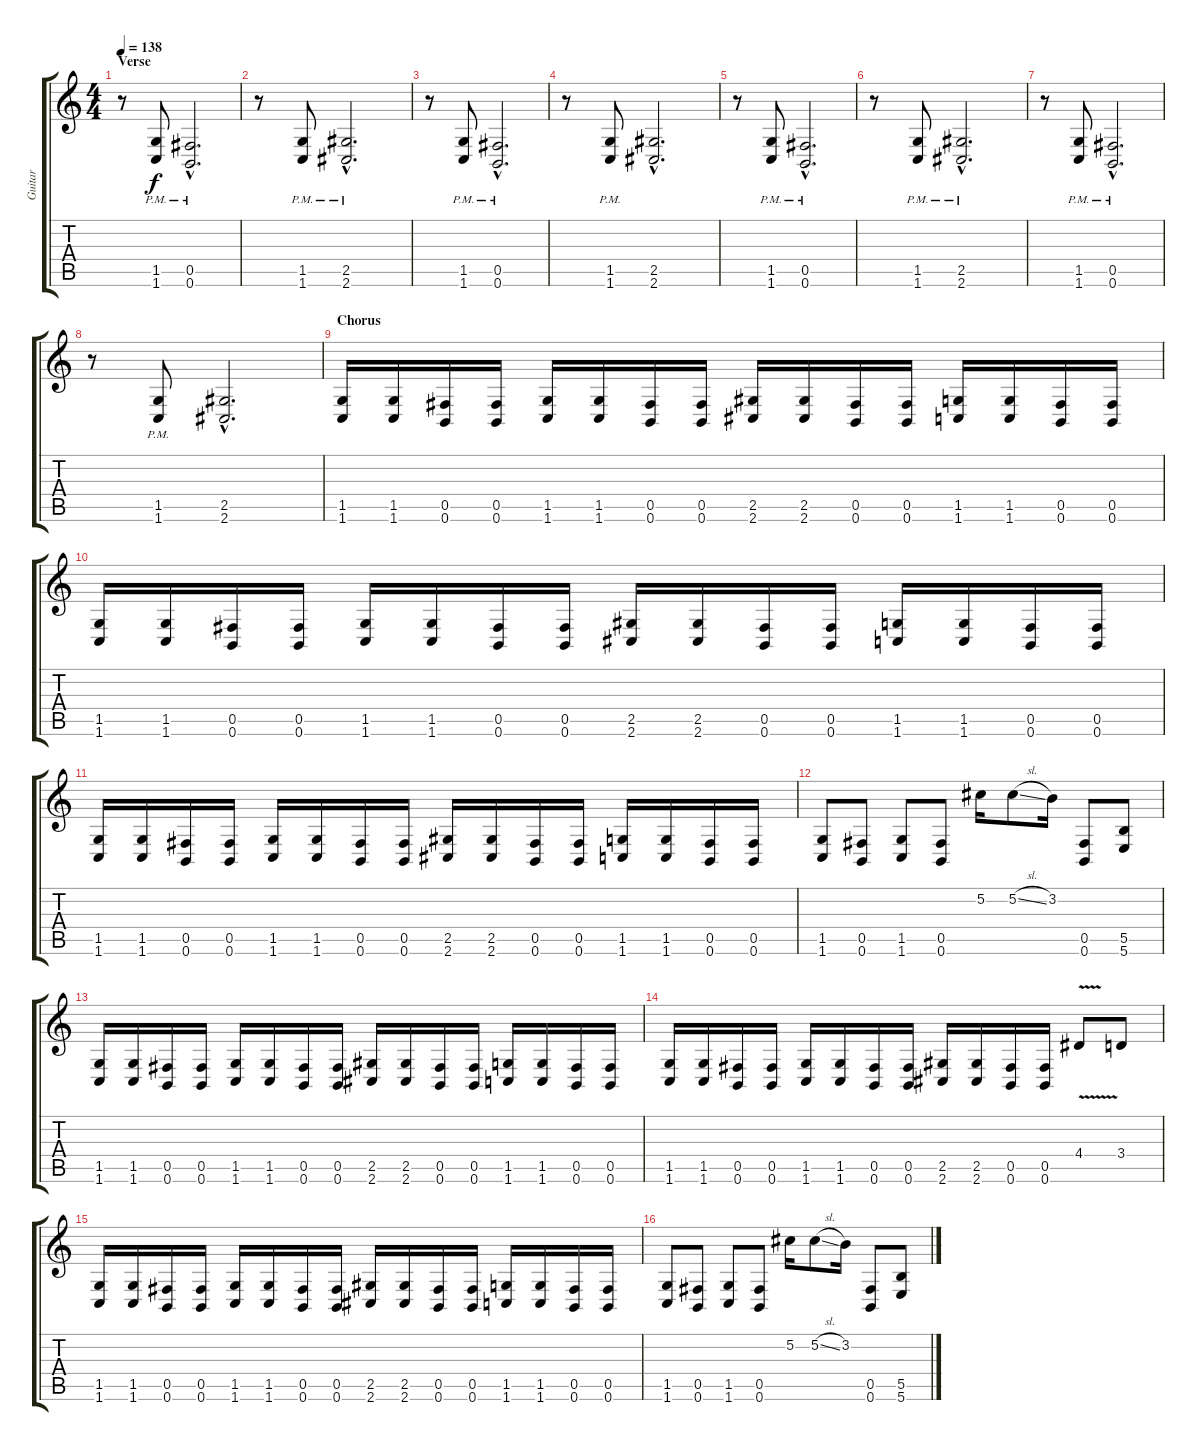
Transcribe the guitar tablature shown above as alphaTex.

\track ("Guitar" "Guitar") {instrument overdrivenguitar}
\staff {score tabs}
\tuning (Db4 Ab3 E3 B2 Gb2 B1) {hide}
\ts (4 4)
\section ("" "Verse")
\tempo 138
\clef g2
\ks c
r.8{dy f} (1.5{pm} 1.6{pm}).8 (0.5{hac pm} 0.6{hac pm}).2{d} |
r.8 (1.5{pm} 1.6{pm}).8 (2.5{hac pm} 2.6{hac pm}).2{d} |
r.8 (1.5{pm} 1.6{pm}).8 (0.5{hac pm} 0.6{hac pm}).2{d} |
r.8 (1.5{pm} 1.6{pm}).8 (2.5{hac} 2.6{hac}).2{d} |
r.8 (1.5{pm} 1.6{pm}).8 (0.5{hac pm} 0.6{hac pm}).2{d} |
r.8 (1.5{pm} 1.6{pm}).8 (2.5{hac pm} 2.6{hac pm}).2{d} |
r.8 (1.5{pm} 1.6{pm}).8 (0.5{hac pm} 0.6{hac pm}).2{d} |
r.8 (1.5{pm} 1.6{pm}).8 (2.5{hac} 2.6{hac}).2{d} |
\section ("" "Chorus")
(1.5 1.6).16 (1.5 1.6).16 (0.5 0.6).16 (0.5 0.6).16 (1.5 1.6).16 (1.5 1.6).16 (0.5 0.6).16 (0.5 0.6).16 (2.5 2.6).16 (2.5 2.6).16 (0.5 0.6).16 (0.5 0.6).16 (1.5 1.6).16 (1.5 1.6).16 (0.5 0.6).16 (0.5 0.6).16 |
(1.5 1.6).16 (1.5 1.6).16 (0.5 0.6).16 (0.5 0.6).16 (1.5 1.6).16 (1.5 1.6).16 (0.5 0.6).16 (0.5 0.6).16 (2.5 2.6).16 (2.5 2.6).16 (0.5 0.6).16 (0.5 0.6).16 (1.5 1.6).16 (1.5 1.6).16 (0.5 0.6).16 (0.5 0.6).16 |
(1.5 1.6).16 (1.5 1.6).16 (0.5 0.6).16 (0.5 0.6).16 (1.5 1.6).16 (1.5 1.6).16 (0.5 0.6).16 (0.5 0.6).16 (2.5 2.6).16 (2.5 2.6).16 (0.5 0.6).16 (0.5 0.6).16 (1.5 1.6).16 (1.5 1.6).16 (0.5 0.6).16 (0.5 0.6).16 |
(1.5 1.6).8 (0.5 0.6).8 (1.5 1.6).8 (0.5 0.6).8 5.2.16 5.2{sl}.8 3.2.16 (0.5 0.6).8 (5.5 5.6).8 |
(1.5 1.6).16 (1.5 1.6).16 (0.5 0.6).16 (0.5 0.6).16 (1.5 1.6).16 (1.5 1.6).16 (0.5 0.6).16 (0.5 0.6).16 (2.5 2.6).16 (2.5 2.6).16 (0.5 0.6).16 (0.5 0.6).16 (1.5 1.6).16 (1.5 1.6).16 (0.5 0.6).16 (0.5 0.6).16 |
(1.5 1.6).16 (1.5 1.6).16 (0.5 0.6).16 (0.5 0.6).16 (1.5 1.6).16 (1.5 1.6).16 (0.5 0.6).16 (0.5 0.6).16 (2.5 2.6).16 (2.5 2.6).16 (0.5 0.6).16 (0.5 0.6).16 4.4{v}.8 3.4.8 |
(1.5 1.6).16 (1.5 1.6).16 (0.5 0.6).16 (0.5 0.6).16 (1.5 1.6).16 (1.5 1.6).16 (0.5 0.6).16 (0.5 0.6).16 (2.5 2.6).16 (2.5 2.6).16 (0.5 0.6).16 (0.5 0.6).16 (1.5 1.6).16 (1.5 1.6).16 (0.5 0.6).16 (0.5 0.6).16 |
(1.5 1.6).8 (0.5 0.6).8 (1.5 1.6).8 (0.5 0.6).8 5.2.16 5.2{sl}.8 3.2.16 (0.5 0.6).8 (5.5 5.6).8
